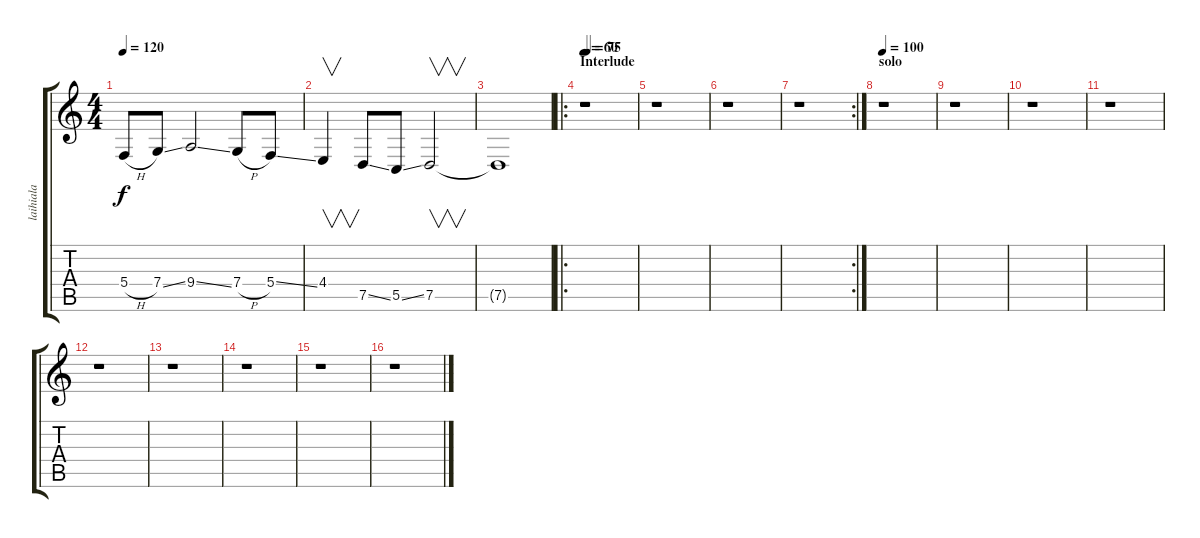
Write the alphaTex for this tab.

\track ("laihiala" "laihiala") {instrument lead6voice}
\staff {score tabs}
\tuning (D4 A3 F3 C3 G2 D2) {hide}
\ts (4 4)
\tempo 120
\clef g2
\ks c
5.4{h}.8{dy f} 7.4{ss}.8 9.4{ss}.2 7.4{h}.8 5.4{ss}.8 |
4.4.4{v} 7.5{ss}.8 5.5{ss}.8 7.5.2{v} |
7.5{t}.1 |
\ro
\section ("" "Interlude")
\tempo 60
\tempo (75 0.0625)
r.1 |
r.1 |
r.1 |
\rc 2
r.1 |
\section ("" "solo")
\tempo 100
r.1 |
r.1 |
r.1 |
r.1 |
r.1 |
r.1 |
r.1 |
r.1 |
r.1
